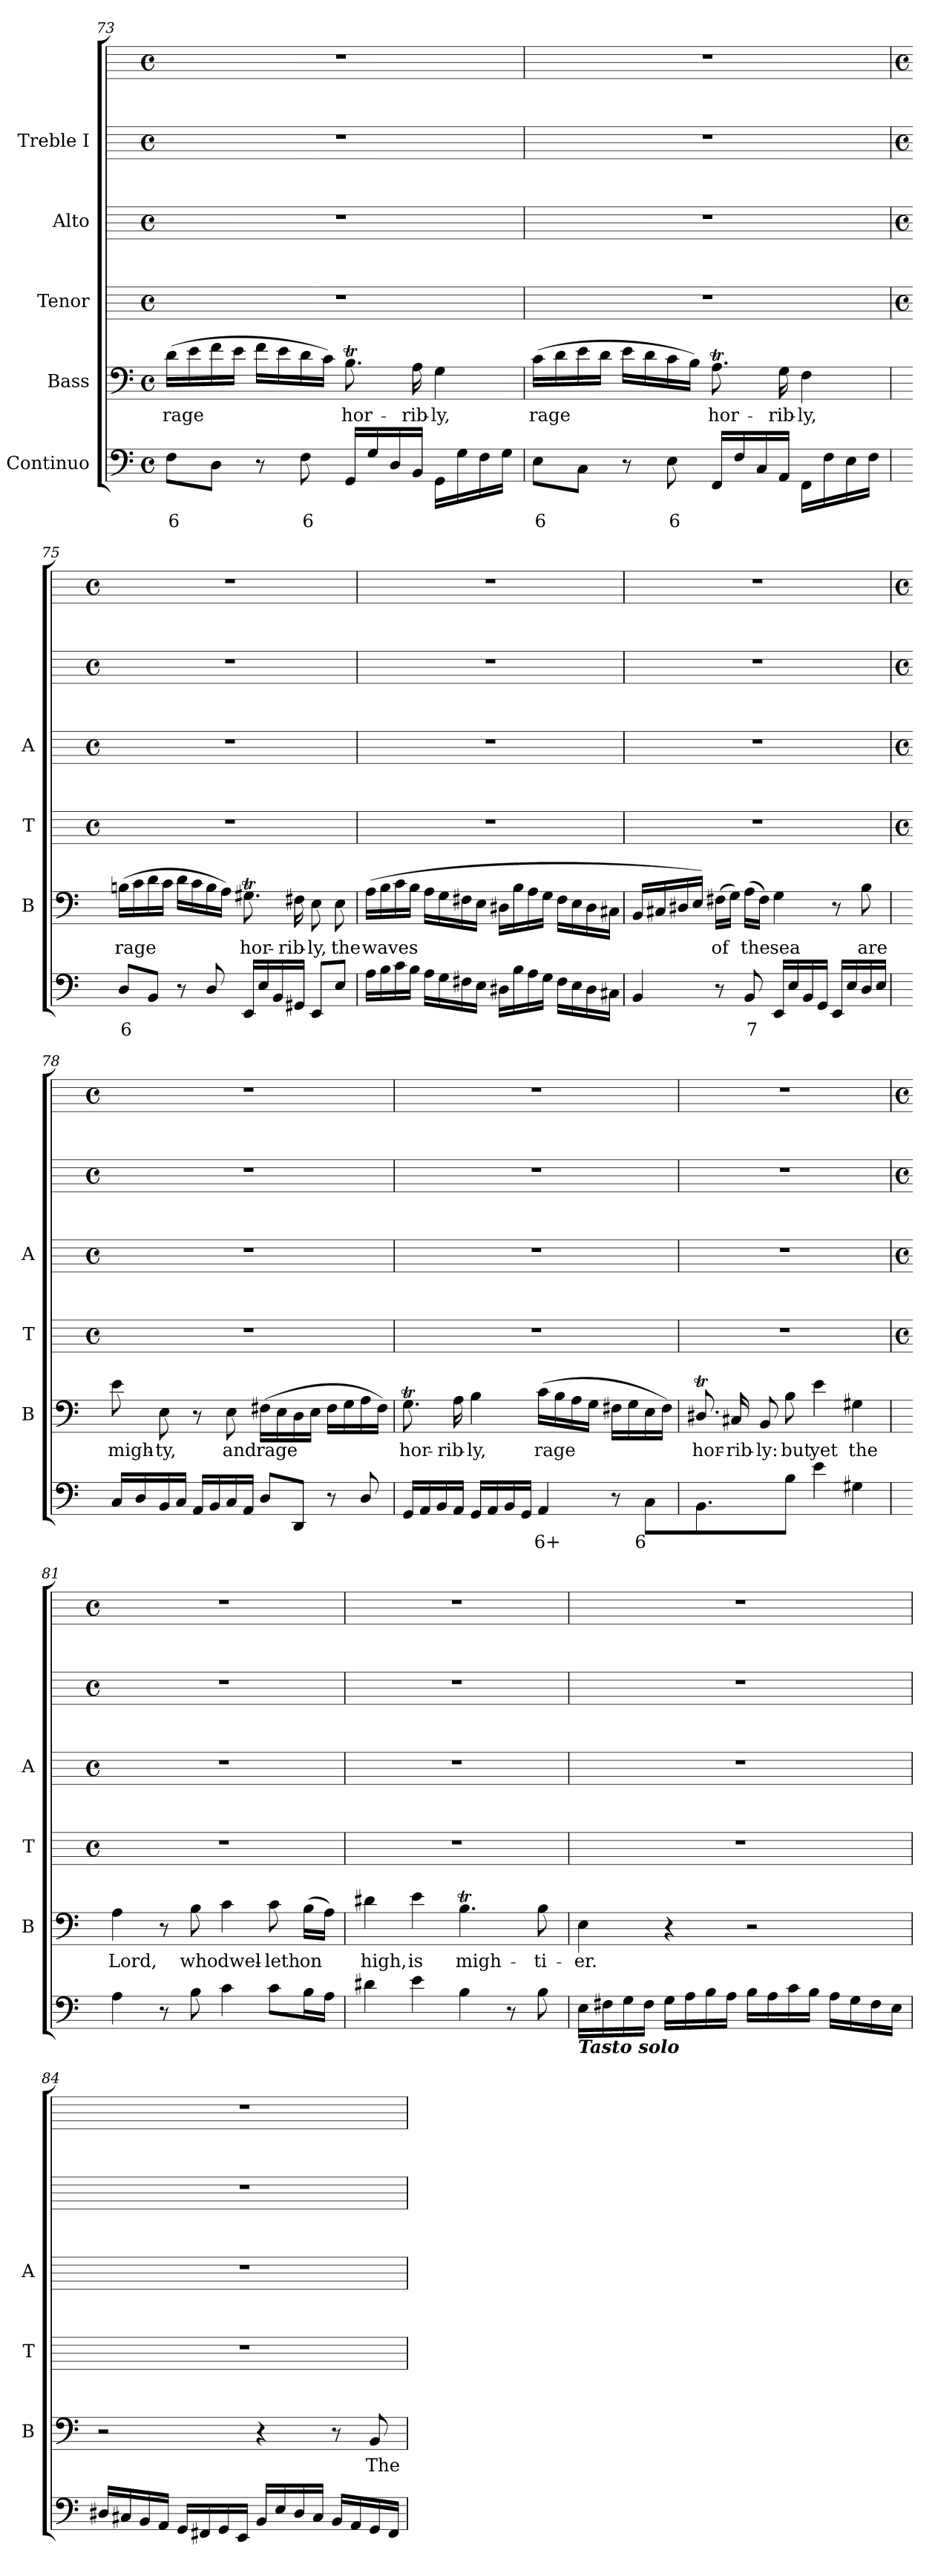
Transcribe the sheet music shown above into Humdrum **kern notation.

**kern	**text	**kern	**text	**kern	**kern	**kern	**kern
*part5	*part5	*part4	*part4	*part3	*part2	*part1	*part1
*staff6	*staff6	*staff5	*staff5	*staff4	*staff3	*staff2	*staff1
*I"Continuo	*	*I"Bass	*	*I"Tenor	*I"Alto	*I"Treble I	*
*	*	*I'B	*	*I'T	*I'A	*	*
*clefF4	*	*clefF4	*	*	*	*	*
*k[]	*	*k[]	*	*	*	*	*
*C:	*	*C:	*	*	*	*	*
*M4/4	*	*M4/4	*	*M4/4	*M4/4	*M4/4	*M4/4
*met(c)	*	*met(c)	*	*met(c)	*met(c)	*met(c)	*met(c)
=73	=73	=73	=73	=73	=73	=73	=73
!	!LO:LY:b	!	!LO:LY:b	!	!	!	!
8FL	6	(>16dLL	rage	1r	1r	1r	1r
.	.	16e	.	.	.	.	.
8DJ	.	16f	.	.	.	.	.
.	.	16eJJ	.	.	.	.	.
8r	.	16fLL	.	.	.	.	.
.	.	16e	.	.	.	.	.
!	!LO:LY:b	!	!	!	!	!	!
8F	6	16d	.	.	.	.	.
.	.	16cJJ)	.	.	.	.	.
!	!	!	!LO:LY:b	!	!	!	!
16GGLL	.	8.Bt	hor-	.	.	.	.
16G	.	.	.	.	.	.	.
16D	.	.	.	.	.	.	.
!	!	!	!LO:LY:b	!	!	!	!
16BBJJ	.	16A	-rib-	.	.	.	.
!	!	!	!LO:LY:b	!	!	!	!
16GG\LL	.	4G	-ly,	.	.	.	.
16G\	.	.	.	.	.	.	.
16F\	.	.	.	.	.	.	.
16G\JJ	.	.	.	.	.	.	.
=74	=74	=74	=74	=74	=74	=74	=74
!	!LO:LY:b	!	!LO:LY:b	!	!	!	!
8EL	6	(>16cLL	rage	1r	1r	1r	1r
.	.	16d	.	.	.	.	.
8CJ	.	16e	.	.	.	.	.
.	.	16dJJ	.	.	.	.	.
8r	.	16eLL	.	.	.	.	.
.	.	16d	.	.	.	.	.
!	!LO:LY:b	!	!	!	!	!	!
8E	6	16c	.	.	.	.	.
.	.	16BJJ)	.	.	.	.	.
!	!	!	!LO:LY:b	!	!	!	!
16FFLL	.	8.AT	hor-	.	.	.	.
16F	.	.	.	.	.	.	.
16C	.	.	.	.	.	.	.
!	!	!	!LO:LY:b	!	!	!	!
16AAJJ	.	16G	-rib-	.	.	.	.
!	!	!	!LO:LY:b	!	!	!	!
16FF\LL	.	4F	-ly,	.	.	.	.
16F\	.	.	.	.	.	.	.
16E\	.	.	.	.	.	.	.
16F\JJ	.	.	.	.	.	.	.
!!LO:LB:g=z
=75	=75	=75	=75	=75	=75	=75	=75
*	*	*	*	*M4/4	*M4/4	*M4/4	*M4/4
*	*	*	*	*met(c)	*met(c)	*met(c)	*met(c)
!	!LO:LY:b	!	!LO:LY:b	!	!	!	!
8DL	6	(>16BnLL	rage	1r	1r	1r	1r
.	.	16c	.	.	.	.	.
8BBJ	.	16d	.	.	.	.	.
.	.	16cJJ	.	.	.	.	.
8r	.	16dLL	.	.	.	.	.
.	.	16c	.	.	.	.	.
8D/	.	16B	.	.	.	.	.
.	.	16AJJ)	.	.	.	.	.
!	!	!	!LO:LY:b	!	!	!	!
16EELL	.	8.G#Xt	hor-	.	.	.	.
16E	.	.	.	.	.	.	.
16BB	.	.	.	.	.	.	.
!	!	!	!LO:LY:b	!	!	!	!
16GG#XJJ	.	16F#	-rib-	.	.	.	.
!	!	!	!LO:LY:b	!	!	!	!
8EEL	.	8E	-ly,	.	.	.	.
!	!	!	!LO:LY:b	!	!	!	!
8EJ	.	8E	the	.	.	.	.
=76	=76	=76	=76	=76	=76	=76	=76
!	!	!	!LO:LY:b	!	!	!	!
16ALL	.	(<16ALL	waves	1r	1r	1r	1r
16B	.	16B	.	.	.	.	.
16c	.	16c	.	.	.	.	.
16BJJ	.	16BJJ	.	.	.	.	.
16ALL	.	16ALL	.	.	.	.	.
16G	.	16G	.	.	.	.	.
16F#X	.	16F#X	.	.	.	.	.
16EJJ	.	16EJJ	.	.	.	.	.
16D#XLL	.	16D#XLL	.	.	.	.	.
16B	.	16B	.	.	.	.	.
16A	.	16A	.	.	.	.	.
16GJJ	.	16GJJ	.	.	.	.	.
16F#LL	.	16F#LL	.	.	.	.	.
16E	.	16E	.	.	.	.	.
16D#	.	16D#	.	.	.	.	.
16C#XJJ	.	16C#XJJ	.	.	.	.	.
=77	=77	=77	=77	=77	=77	=77	=77
4BB	.	16BBLL	.	1r	1r	1r	1r
.	.	16C#X	.	.	.	.	.
.	.	16D#X	.	.	.	.	.
.	.	16EJJ)	.	.	.	.	.
!	!	!	!LO:LY:b	!	!	!	!
8r	.	(>16F#XLL	of	.	.	.	.
.	.	16GJJ)	.	.	.	.	.
!	!LO:LY:b	!	!LO:LY:b	!	!	!	!
8BB	7	(>16ALL	the	.	.	.	.
.	.	16F#JJ)	.	.	.	.	.
!	!	!	!LO:LY:b	!	!	!	!
16EELL	.	4G	sea	.	.	.	.
16E	.	.	.	.	.	.	.
16BB	.	.	.	.	.	.	.
16GGJJ	.	.	.	.	.	.	.
16EELL	.	8r	.	.	.	.	.
16E	.	.	.	.	.	.	.
!	!	!	!LO:LY:b	!	!	!	!
16D	.	8B	are	.	.	.	.
16EJJ	.	.	.	.	.	.	.
!!LO:LB:g=z
=78	=78	=78	=78	=78	=78	=78	=78
*	*	*	*	*M4/4	*M4/4	*M4/4	*M4/4
*	*	*	*	*met(c)	*met(c)	*met(c)	*met(c)
!	!	!	!LO:LY:b	!	!	!	!
16CLL	.	8e	migh-	1r	1r	1r	1r
16D	.	.	.	.	.	.	.
!	!	!	!LO:LY:b	!	!	!	!
16BB	.	8E	-ty,	.	.	.	.
16CJJ	.	.	.	.	.	.	.
16AALL	.	8r	.	.	.	.	.
16BB	.	.	.	.	.	.	.
!	!	!	!LO:LY:b	!	!	!	!
16C	.	8E	and	.	.	.	.
16AAJJ	.	.	.	.	.	.	.
!	!	!	!LO:LY:b	!	!	!	!
8DL	.	(>16F#XLL	rage	.	.	.	.
.	.	16E	.	.	.	.	.
8DDJ	.	16D	.	.	.	.	.
.	.	16EJJ	.	.	.	.	.
8r	.	16F#LL	.	.	.	.	.
.	.	16G	.	.	.	.	.
8D/	.	16A	.	.	.	.	.
.	.	16F#JJ)	.	.	.	.	.
=79	=79	=79	=79	=79	=79	=79	=79
!	!	!	!LO:LY:b	!	!	!	!
16GGLL	.	8.GT	hor-	1r	1r	1r	1r
16AA	.	.	.	.	.	.	.
16BB	.	.	.	.	.	.	.
!	!	!	!LO:LY:b	!	!	!	!
16AAJJ	.	16A	-rib-	.	.	.	.
!	!	!	!LO:LY:b	!	!	!	!
16GGLL	.	4B	-ly,	.	.	.	.
16AA	.	.	.	.	.	.	.
16BB	.	.	.	.	.	.	.
16GGJJ	.	.	.	.	.	.	.
!	!LO:LY:b	!	!LO:LY:b	!	!	!	!
4AA	6+	(>16cLL	rage	.	.	.	.
.	.	16B	.	.	.	.	.
.	.	16A	.	.	.	.	.
.	.	16GJJ	.	.	.	.	.
8r	.	16F#XLL	.	.	.	.	.
.	.	16G	.	.	.	.	.
!	!LO:LY:b	!	!	!	!	!	!
8CL	6	16E	.	.	.	.	.
.	.	16F#JJ)	.	.	.	.	.
=80	=80	=80	=80	=80	=80	=80	=80
!	!	!	!LO:LY:b	!	!	!	!
4.BB	.	8.D#Xt/	hor-	1r	1r	1r	1r
!	!	!	!LO:LY:b	!	!	!	!
.	.	16C#X	-rib-	.	.	.	.
!	!	!	!LO:LY:b	!	!	!	!
.	.	8BB	-ly:	.	.	.	.
!	!	!	!LO:LY:b	!	!	!	!
8BJ	.	8B	but	.	.	.	.
!	!	!	!LO:LY:b	!	!	!	!
4e	.	4e	yet	.	.	.	.
!	!	!	!LO:LY:b	!	!	!	!
4G#X	.	4G#X	the	.	.	.	.
!!LO:LB:g=z
=81	=81	=81	=81	=81	=81	=81	=81
*	*	*	*	*M4/4	*M4/4	*M4/4	*M4/4
*	*	*	*	*met(c)	*met(c)	*met(c)	*met(c)
!	!	!	!LO:LY:b	!	!	!	!
4A	.	4A	Lord,	1r	1r	1r	1r
8r	.	8r	.	.	.	.	.
!	!	!	!LO:LY:b	!	!	!	!
8B	.	8B	who	.	.	.	.
!	!	!	!LO:LY:b	!	!	!	!
4c	.	4c	dwel-	.	.	.	.
!	!	!	!LO:LY:b	!	!	!	!
8cL	.	8c	-leth	.	.	.	.
!	!	!	!LO:LY:b	!	!	!	!
16BL	.	(>16BLL	on	.	.	.	.
16AJJ	.	16AJJ)	.	.	.	.	.
=82	=82	=82	=82	=82	=82	=82	=82
!	!	!	!LO:LY:b	!	!	!	!
4d#X	.	4d#X	high,	1r	1r	1r	1r
!	!	!	!LO:LY:b	!	!	!	!
4e	.	4e	is	.	.	.	.
!	!	!	!LO:LY:b	!	!	!	!
4B	.	4.Bt	migh-	.	.	.	.
8r	.	.	.	.	.	.	.
!	!	!	!LO:LY:b	!	!	!	!
8B	.	8B	-ti-	.	.	.	.
=83	=83	=83	=83	=83	=83	=83	=83
!LO:TX:b:Bi:t=Tasto solo	!	!	!	!	!	!	!
!	!	!	!LO:LY:b	!	!	!	!
16ELL	.	4E	-er.	1r	1r	1r	1r
16F#X	.	.	.	.	.	.	.
16G	.	.	.	.	.	.	.
16F#JJ	.	.	.	.	.	.	.
16GLL	.	4r	.	.	.	.	.
16A	.	.	.	.	.	.	.
16B	.	.	.	.	.	.	.
16AJJ	.	.	.	.	.	.	.
16BLL	.	2r	.	.	.	.	.
16A	.	.	.	.	.	.	.
16c	.	.	.	.	.	.	.
16BJJ	.	.	.	.	.	.	.
16ALL	.	.	.	.	.	.	.
16G	.	.	.	.	.	.	.
16F#	.	.	.	.	.	.	.
16EJJ	.	.	.	.	.	.	.
=84	=84	=84	=84	=84	=84	=84	=84
16D#XLL	.	2r	.	1r	1r	1r	1r
16C#X	.	.	.	.	.	.	.
16BB	.	.	.	.	.	.	.
16AAJJ	.	.	.	.	.	.	.
16GGLL	.	.	.	.	.	.	.
16FF#	.	.	.	.	.	.	.
16GG	.	.	.	.	.	.	.
16EEJJ	.	.	.	.	.	.	.
16BBLL	.	4r	.	.	.	.	.
16E	.	.	.	.	.	.	.
16D#	.	.	.	.	.	.	.
16C#JJ	.	.	.	.	.	.	.
16BBLL	.	8r	.	.	.	.	.
16AA	.	.	.	.	.	.	.
!	!	!	!LO:LY:b	!	!	!	!
16GG	.	8BB	The	.	.	.	.
16FF#JJ	.	.	.	.	.	.	.
=	=	=	=	=	=	=	=
*-	*-	*-	*-	*-	*-	*-	*-
